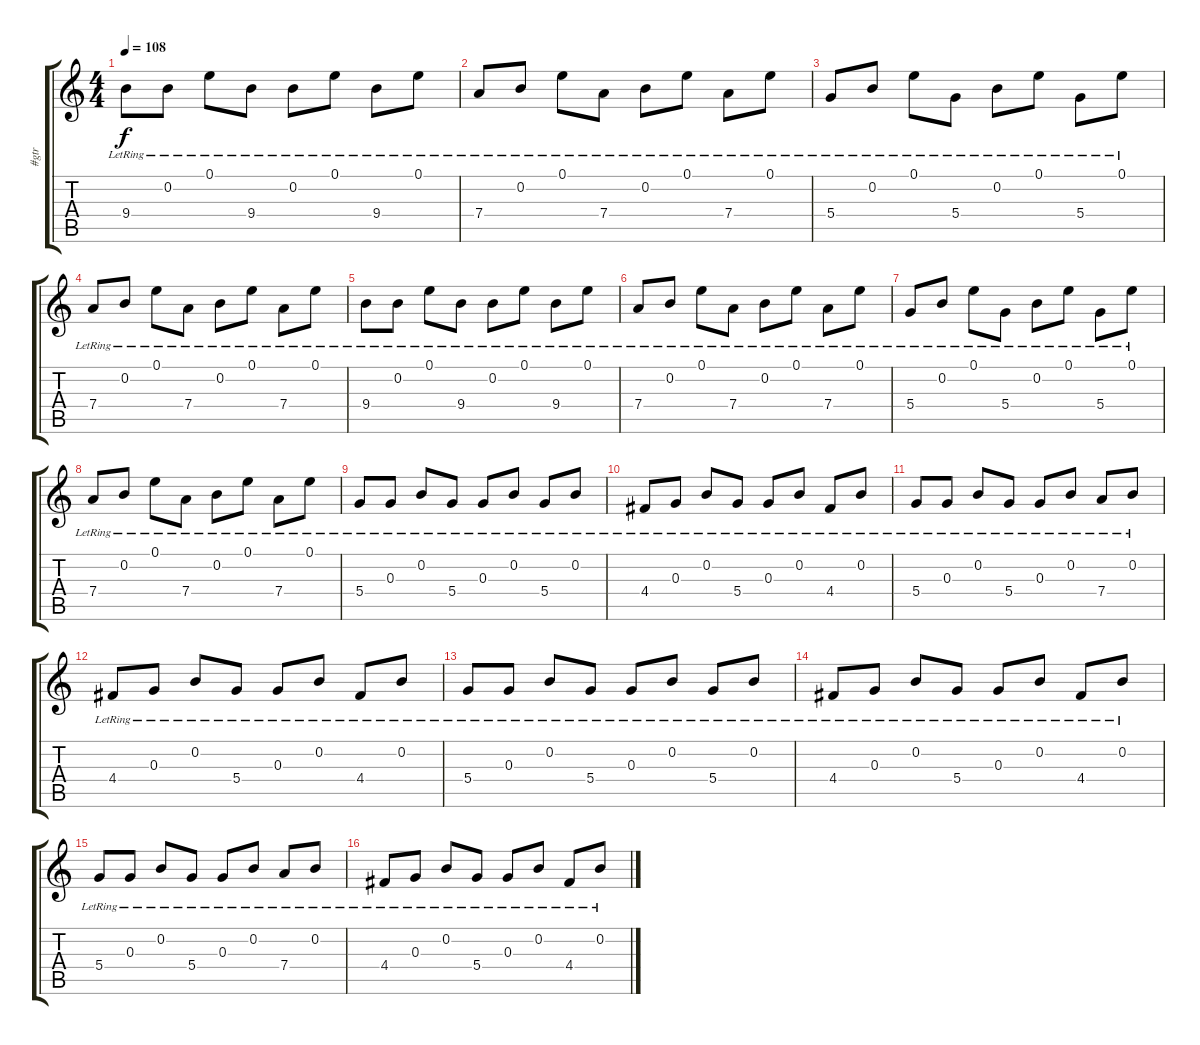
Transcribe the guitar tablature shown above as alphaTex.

\track ("#gtr" "#gtr") {instrument electricguitarclean}
\staff {score tabs}
\tuning (E4 B3 G3 D3 A2 E2) {hide}
\ts (4 4)
\tempo 108
\clef g2
\ks c
9.4{lr}.8{dy f instrument electricguitarclean} 0.2{lr}.8 0.1{lr}.8 9.4{lr}.8 0.2{lr}.8 0.1{lr}.8 9.4{lr}.8 0.1{lr}.8 |
7.4{lr}.8 0.2{lr}.8 0.1{lr}.8 7.4{lr}.8 0.2{lr}.8 0.1{lr}.8 7.4{lr}.8 0.1{lr}.8 |
5.4{lr}.8 0.2{lr}.8 0.1{lr}.8 5.4{lr}.8 0.2{lr}.8 0.1{lr}.8 5.4{lr}.8 0.1{lr}.8 |
7.4{lr}.8 0.2{lr}.8 0.1{lr}.8 7.4{lr}.8 0.2{lr}.8 0.1{lr}.8 7.4{lr}.8 0.1{lr}.8 |
9.4{lr}.8 0.2{lr}.8 0.1{lr}.8 9.4{lr}.8 0.2{lr}.8 0.1{lr}.8 9.4{lr}.8 0.1{lr}.8 |
7.4{lr}.8 0.2{lr}.8 0.1{lr}.8 7.4{lr}.8 0.2{lr}.8 0.1{lr}.8 7.4{lr}.8 0.1{lr}.8 |
5.4{lr}.8 0.2{lr}.8 0.1{lr}.8 5.4{lr}.8 0.2{lr}.8 0.1{lr}.8 5.4{lr}.8 0.1{lr}.8 |
7.4{lr}.8 0.2{lr}.8 0.1{lr}.8 7.4{lr}.8 0.2{lr}.8 0.1{lr}.8 7.4{lr}.8 0.1{lr}.8 |
5.4{lr}.8 0.3{lr}.8 0.2{lr}.8 5.4{lr}.8 0.3{lr}.8 0.2{lr}.8 5.4{lr}.8 0.2{lr}.8 |
4.4{lr}.8 0.3{lr}.8 0.2{lr}.8 5.4{lr}.8 0.3{lr}.8 0.2{lr}.8 4.4{lr}.8 0.2{lr}.8 |
5.4{lr}.8 0.3{lr}.8 0.2{lr}.8 5.4{lr}.8 0.3{lr}.8 0.2{lr}.8 7.4{lr}.8 0.2{lr}.8 |
4.4{lr}.8 0.3{lr}.8 0.2{lr}.8 5.4{lr}.8 0.3{lr}.8 0.2{lr}.8 4.4{lr}.8 0.2{lr}.8 |
5.4{lr}.8 0.3{lr}.8 0.2{lr}.8 5.4{lr}.8 0.3{lr}.8 0.2{lr}.8 5.4{lr}.8 0.2{lr}.8 |
4.4{lr}.8 0.3{lr}.8 0.2{lr}.8 5.4{lr}.8 0.3{lr}.8 0.2{lr}.8 4.4{lr}.8 0.2{lr}.8 |
5.4{lr}.8 0.3{lr}.8 0.2{lr}.8 5.4{lr}.8 0.3{lr}.8 0.2{lr}.8 7.4{lr}.8 0.2{lr}.8 |
4.4{lr}.8 0.3{lr}.8 0.2{lr}.8 5.4{lr}.8 0.3{lr}.8 0.2{lr}.8 4.4{lr}.8 0.2{lr}.8
